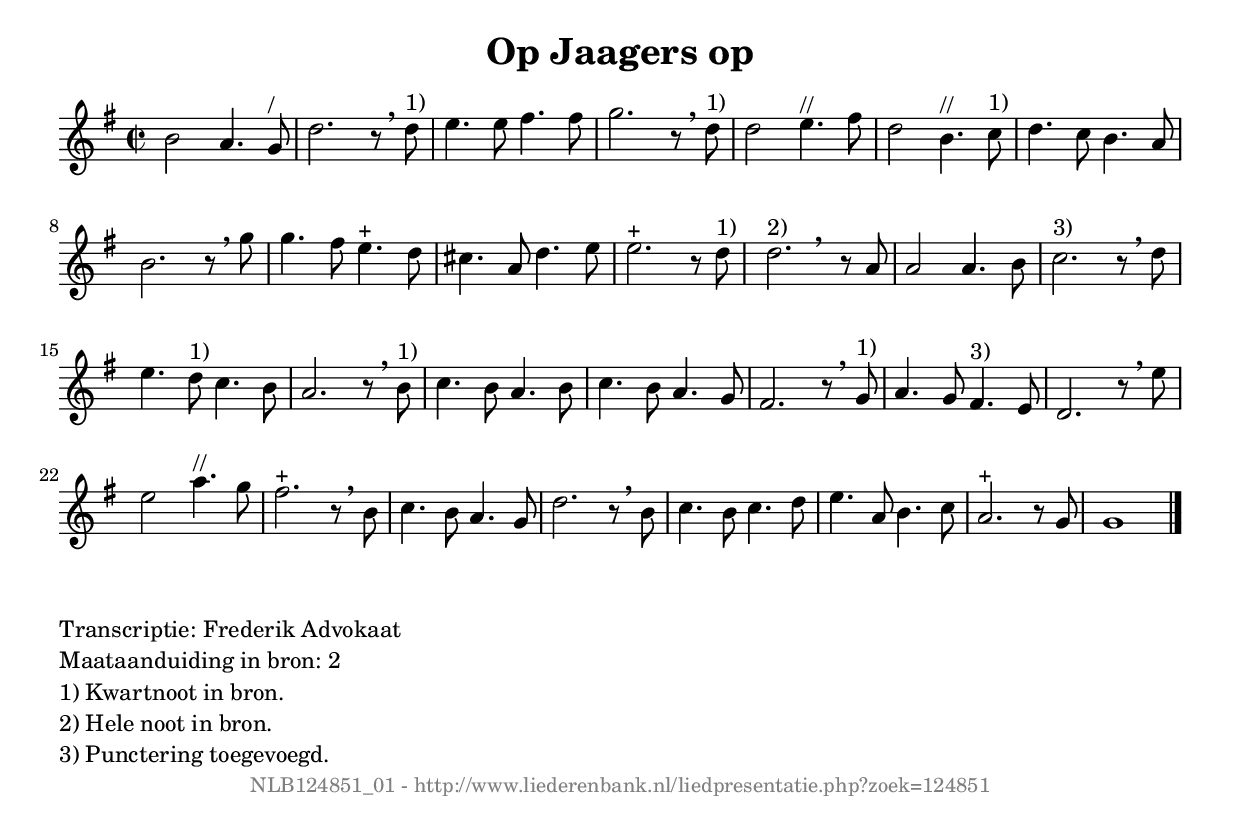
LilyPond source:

%
% produced by wce2krn 1.64 (7 June 2014)
%
\version"2.16"
#(append! paper-alist '(("long" . (cons (* 210 mm) (* 2000 mm)))))
#(set-default-paper-size "long")
sb = {\breathe}
mBreak = {\breathe }
bBreak = {\breathe }
x = {\once\override NoteHead #'style = #'cross }
gl=\glissando
itime={\override Staff.TimeSignature #'stencil = ##f }
ficta = {\once\set suggestAccidentals = ##t}
fine = {\once\override Score.RehearsalMark #'self-alignment-X = #1 \mark \markup {\italic{Fine}}}
dc = {\once\override Score.RehearsalMark #'self-alignment-X = #1 \mark \markup {\italic{D.C.}}}
dcf = {\once\override Score.RehearsalMark #'self-alignment-X = #1 \mark \markup {\italic{D.C. al Fine}}}
dcc = {\once\override Score.RehearsalMark #'self-alignment-X = #1 \mark \markup {\italic{D.C. al Coda}}}
ds = {\once\override Score.RehearsalMark #'self-alignment-X = #1 \mark \markup {\italic{D.S.}}}
dsf = {\once\override Score.RehearsalMark #'self-alignment-X = #1 \mark \markup {\italic{D.S. al Fine}}}
dsc = {\once\override Score.RehearsalMark #'self-alignment-X = #1 \mark \markup {\italic{D.S. al Coda}}}
pv = {\set Score.repeatCommands = #'((volta "1"))}
sv = {\set Score.repeatCommands = #'((volta "2"))}
tv = {\set Score.repeatCommands = #'((volta "3"))}
qv = {\set Score.repeatCommands = #'((volta "4"))}
xv = {\set Score.repeatCommands = #'((volta #f))}
\header{ tagline = ""
title = "Op Jaagers op"
}
\score {{
\key g \major
\relative g'
{
\set melismaBusyProperties = #'()
\time 2/2
\tempo 4=120
\override Score.MetronomeMark #'transparent = ##t
\override Score.RehearsalMark #'break-visibility = #(vector #t #t #f)
b2 a4. g8^"/" d'2. r8 \sb d8^"1)" e4. e8 fis4. fis8 g2. r8 \mBreak
d8^"1)" | d2 e4.^"//" fis8 d2 b4.^"//" c8^"1)" d4. c8 b4. a8 b2. r8 \mBreak
g'8 | g4. fis8 e4.^"+" d8 cis4. a8 d4. e8 e2.^"+" r8 d8^"1)" d2.^"2)" \bar ":|" \bBreak
r8 a8 | a2 a4. b8 c2.^"3)" r8 \sb d8 e4. d8^"1)" c4. b8 a2. r8 \mBreak
b8^"1)" | c4. b8 a4. b8 c4. b8 a4. g8 fis2. r8 \sb g8^"1)" a4. g8 fis4.^"3)" e8 d2. r8 \mBreak
e'8 | e2 a4.^"//" g8 fis2.^"+" r8 \sb b,8 c4. b8 a4. g8 d'2. r8 \mBreak
b8 | c4. b8 c4. d8 e4. a,8 b4. c8 a2.^"+" r8 g8 g1 \bar "|."
 }}
 \midi { }
 \layout {
            indent = 0.0\cm
}
}
\markup { \wordwrap-string #" 
Transcriptie: Frederik Advokaat

Maataanduiding in bron: 2

1) Kwartnoot in bron.

2) Hele noot in bron.

3) Punctering toegevoegd.
"}
\markup { \vspace #0 } \markup { \with-color #grey \fill-line { \center-column { \smaller "NLB124851_01 - http://www.liederenbank.nl/liedpresentatie.php?zoek=124851" } } }
